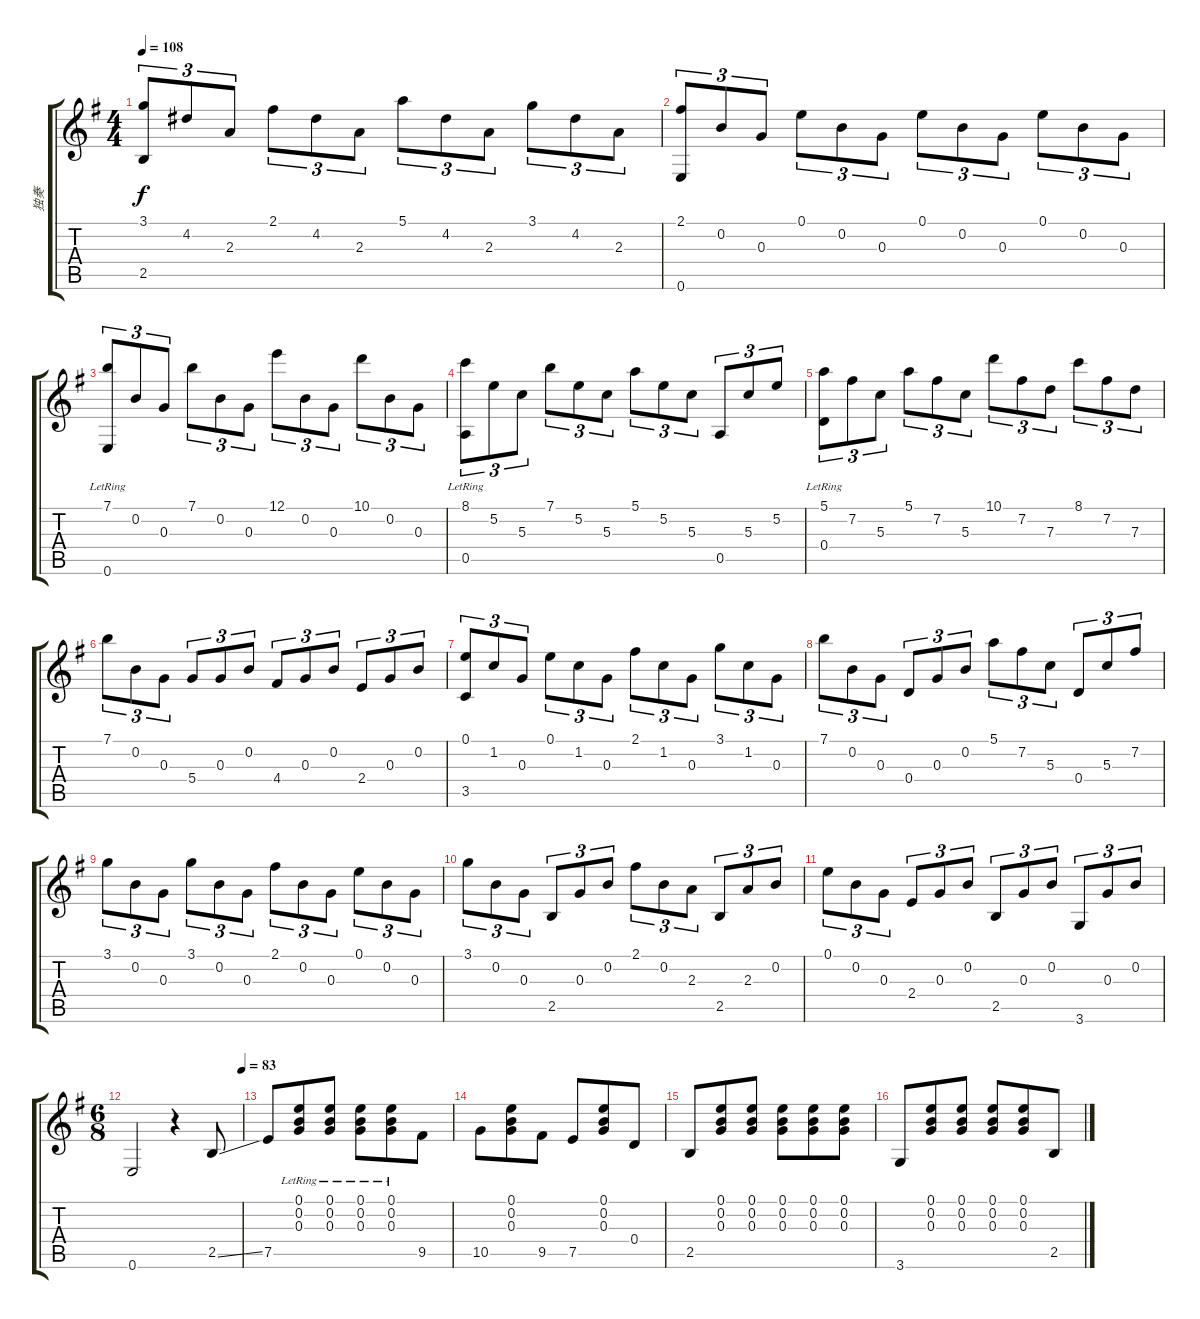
\track ("独奏" "独奏") {instrument acousticguitarnylon}
\staff {score tabs}
\tuning (E4 B3 G3 D3 A2 E2) {hide}
\ts (4 4)
\tempo 108
\clef g2
\ks g
(3.1 2.5).8{tu (3 2) dy f} 4.2.8{tu (3 2)} 2.3.8{tu (3 2)} 2.1.8{tu (3 2)} 4.2.8{tu (3 2)} 2.3.8{tu (3 2)} 5.1.8{tu (3 2)} 4.2.8{tu (3 2)} 2.3.8{tu (3 2)} 3.1.8{tu (3 2)} 4.2.8{tu (3 2)} 2.3.8{tu (3 2)} |
(2.1 0.6).8{tu (3 2)} 0.2.8{tu (3 2)} 0.3.8{tu (3 2)} 0.1.8{tu (3 2)} 0.2.8{tu (3 2)} 0.3.8{tu (3 2)} 0.1.8{tu (3 2)} 0.2.8{tu (3 2)} 0.3.8{tu (3 2)} 0.1.8{tu (3 2)} 0.2.8{tu (3 2)} 0.3.8{tu (3 2)} |
(7.1 0.6{lr}).8{tu (3 2)} 0.2.8{tu (3 2)} 0.3.8{tu (3 2)} 7.1.8{tu (3 2)} 0.2.8{tu (3 2)} 0.3.8{tu (3 2)} 12.1.8{tu (3 2)} 0.2.8{tu (3 2)} 0.3.8{tu (3 2)} 10.1.8{tu (3 2)} 0.2.8{tu (3 2)} 0.3.8{tu (3 2)} |
(8.1 0.5{lr}).8{tu (3 2)} 5.2.8{tu (3 2)} 5.3.8{tu (3 2)} 7.1.8{tu (3 2)} 5.2.8{tu (3 2)} 5.3.8{tu (3 2)} 5.1.8{tu (3 2)} 5.2.8{tu (3 2)} 5.3.8{tu (3 2)} 0.5.8{tu (3 2)} 5.3.8{tu (3 2)} 5.2.8{tu (3 2)} |
(5.1 0.4{lr}).8{tu (3 2)} 7.2.8{tu (3 2)} 5.3.8{tu (3 2)} 5.1.8{tu (3 2)} 7.2.8{tu (3 2)} 5.3.8{tu (3 2)} 10.1.8{tu (3 2)} 7.2.8{tu (3 2)} 7.3.8{tu (3 2)} 8.1.8{tu (3 2)} 7.2.8{tu (3 2)} 7.3.8{tu (3 2)} |
7.1.8{tu (3 2)} 0.2.8{tu (3 2)} 0.3.8{tu (3 2)} 5.4.8{tu (3 2)} 0.3.8{tu (3 2)} 0.2.8{tu (3 2)} 4.4.8{tu (3 2)} 0.3.8{tu (3 2)} 0.2.8{tu (3 2)} 2.4.8{tu (3 2)} 0.3.8{tu (3 2)} 0.2.8{tu (3 2)} |
(0.1 3.5).8{tu (3 2)} 1.2.8{tu (3 2)} 0.3.8{tu (3 2)} 0.1.8{tu (3 2)} 1.2.8{tu (3 2)} 0.3.8{tu (3 2)} 2.1.8{tu (3 2)} 1.2.8{tu (3 2)} 0.3.8{tu (3 2)} 3.1.8{tu (3 2)} 1.2.8{tu (3 2)} 0.3.8{tu (3 2)} |
7.1.8{tu (3 2)} 0.2.8{tu (3 2)} 0.3.8{tu (3 2)} 0.4.8{tu (3 2)} 0.3.8{tu (3 2)} 0.2.8{tu (3 2)} 5.1.8{tu (3 2)} 7.2.8{tu (3 2)} 5.3.8{tu (3 2)} 0.4.8{tu (3 2)} 5.3.8{tu (3 2)} 7.2.8{tu (3 2)} |
3.1.8{tu (3 2)} 0.2.8{tu (3 2)} 0.3.8{tu (3 2)} 3.1.8{tu (3 2)} 0.2.8{tu (3 2)} 0.3.8{tu (3 2)} 2.1.8{tu (3 2)} 0.2.8{tu (3 2)} 0.3.8{tu (3 2)} 0.1.8{tu (3 2)} 0.2.8{tu (3 2)} 0.3.8{tu (3 2)} |
3.1.8{tu (3 2)} 0.2.8{tu (3 2)} 0.3.8{tu (3 2)} 2.5.8{tu (3 2)} 0.3.8{tu (3 2)} 0.2.8{tu (3 2)} 2.1.8{tu (3 2)} 0.2.8{tu (3 2)} 2.3.8{tu (3 2)} 2.5.8{tu (3 2)} 2.3.8{tu (3 2)} 0.2.8{tu (3 2)} |
0.1.8{tu (3 2)} 0.2.8{tu (3 2)} 0.3.8{tu (3 2)} 2.4.8{tu (3 2)} 0.3.8{tu (3 2)} 0.2.8{tu (3 2)} 2.5.8{tu (3 2)} 0.3.8{tu (3 2)} 0.2.8{tu (3 2)} 3.6.8{tu (3 2)} 0.3.8{tu (3 2)} 0.2.8{tu (3 2)} |
\ts (6 8)
\tempo (83 1)
0.6.2 r.4 2.5{ss}.8 |
7.5.8 (0.1{lr} 0.2 0.3).8 (0.1 0.2{lr} 0.3).8 (0.1{lr} 0.2 0.3).8 (0.1{lr} 0.2 0.3).8 9.5.8 |
10.5.8 (0.1 0.2 0.3).8 9.5.8 7.5.8 (0.1 0.2 0.3).8 0.4.8 |
2.5.8 (0.1 0.2 0.3).8 (0.1 0.2 0.3).8 (0.1 0.2 0.3).8 (0.1 0.2 0.3).8 (0.1 0.2 0.3).8 |
3.6.8 (0.1 0.2 0.3).8 (0.1 0.2 0.3).8 (0.1 0.2 0.3).8 (0.1 0.2 0.3).8 2.5{ss}.8
